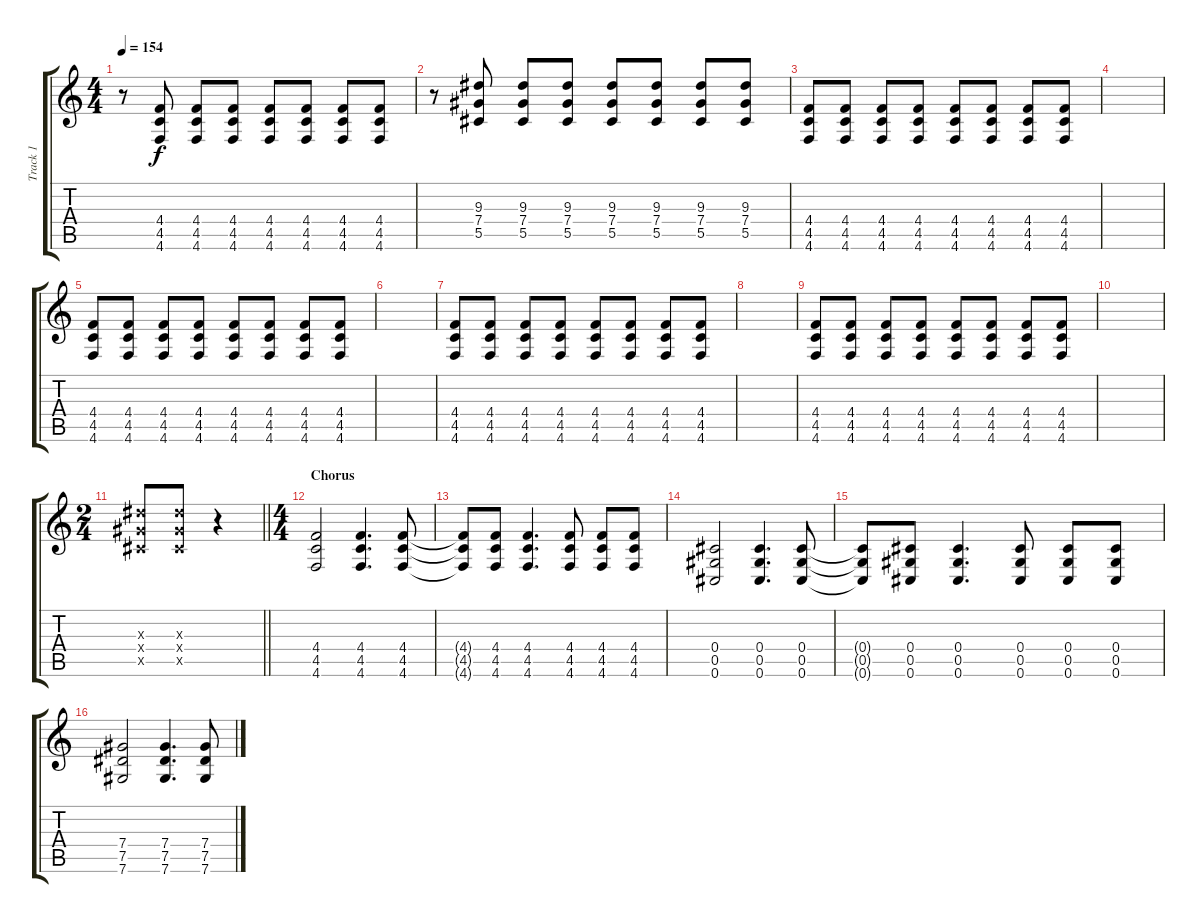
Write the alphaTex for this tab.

\track ("Track 1" "Track 1") {instrument overdrivenguitar}
\staff {score tabs}
\tuning (Eb4 Bb3 Gb3 Db3 Ab2 Db2) {hide}
\ts (4 4)
\tempo 154
\clef g2
\ks c
r.8{dy f} (4.4 4.5 4.6).8 (4.4 4.5 4.6).8 (4.4 4.5 4.6).8 (4.4 4.5 4.6).8 (4.4 4.5 4.6).8 (4.4 4.5 4.6).8 (4.4 4.5 4.6).8 |
r.8 (9.3 7.4 5.5).8 (9.3 7.4 5.5).8 (9.3 7.4 5.5).8 (9.3 7.4 5.5).8 (9.3 7.4 5.5).8 (9.3 7.4 5.5).8 (9.3 7.4 5.5).8 |
(4.4 4.5 4.6).8 (4.4 4.5 4.6).8 (4.4 4.5 4.6).8 (4.4 4.5 4.6).8 (4.4 4.5 4.6).8 (4.4 4.5 4.6).8 (4.4 4.5 4.6).8 (4.4 4.5 4.6).8 |
|
(4.4 4.5 4.6).8 (4.4 4.5 4.6).8 (4.4 4.5 4.6).8 (4.4 4.5 4.6).8 (4.4 4.5 4.6).8 (4.4 4.5 4.6).8 (4.4 4.5 4.6).8 (4.4 4.5 4.6).8 |
|
(4.4 4.5 4.6).8 (4.4 4.5 4.6).8 (4.4 4.5 4.6).8 (4.4 4.5 4.6).8 (4.4 4.5 4.6).8 (4.4 4.5 4.6).8 (4.4 4.5 4.6).8 (4.4 4.5 4.6).8 |
|
(4.4 4.5 4.6).8 (4.4 4.5 4.6).8 (4.4 4.5 4.6).8 (4.4 4.5 4.6).8 (4.4 4.5 4.6).8 (4.4 4.5 4.6).8 (4.4 4.5 4.6).8 (4.4 4.5 4.6).8 |
|
\ts (2 4)
\barLineRight lightlight
(9.3{x} 7.4{x} 5.5{x}).8 (9.3{x} 7.4{x} 5.5{x}).8 r.4 |
\ts (4 4)
\section ("" "Chorus")
(4.4 4.5 4.6).2 (4.4 4.5 4.6).4{d} (4.4 4.5 4.6).8 |
(4.4{t} 4.5{t} 4.6{t}).8 (4.4 4.5 4.6).8 (4.4 4.5 4.6).4{d} (4.4 4.5 4.6).8 (4.4 4.5 4.6).8 (4.4 4.5 4.6).8 |
(0.4 0.5 0.6).2 (0.4 0.5 0.6).4{d} (0.4 0.5 0.6).8 |
(0.4{t} 0.5{t} 0.6{t}).8 (0.4 0.5 0.6).8 (0.4 0.5 0.6).4{d} (0.4 0.5 0.6).8 (0.4 0.5 0.6).8 (0.4 0.5 0.6).8 |
(7.4 7.5 7.6).2 (7.4 7.5 7.6).4{d} (7.4 7.5 7.6).8
